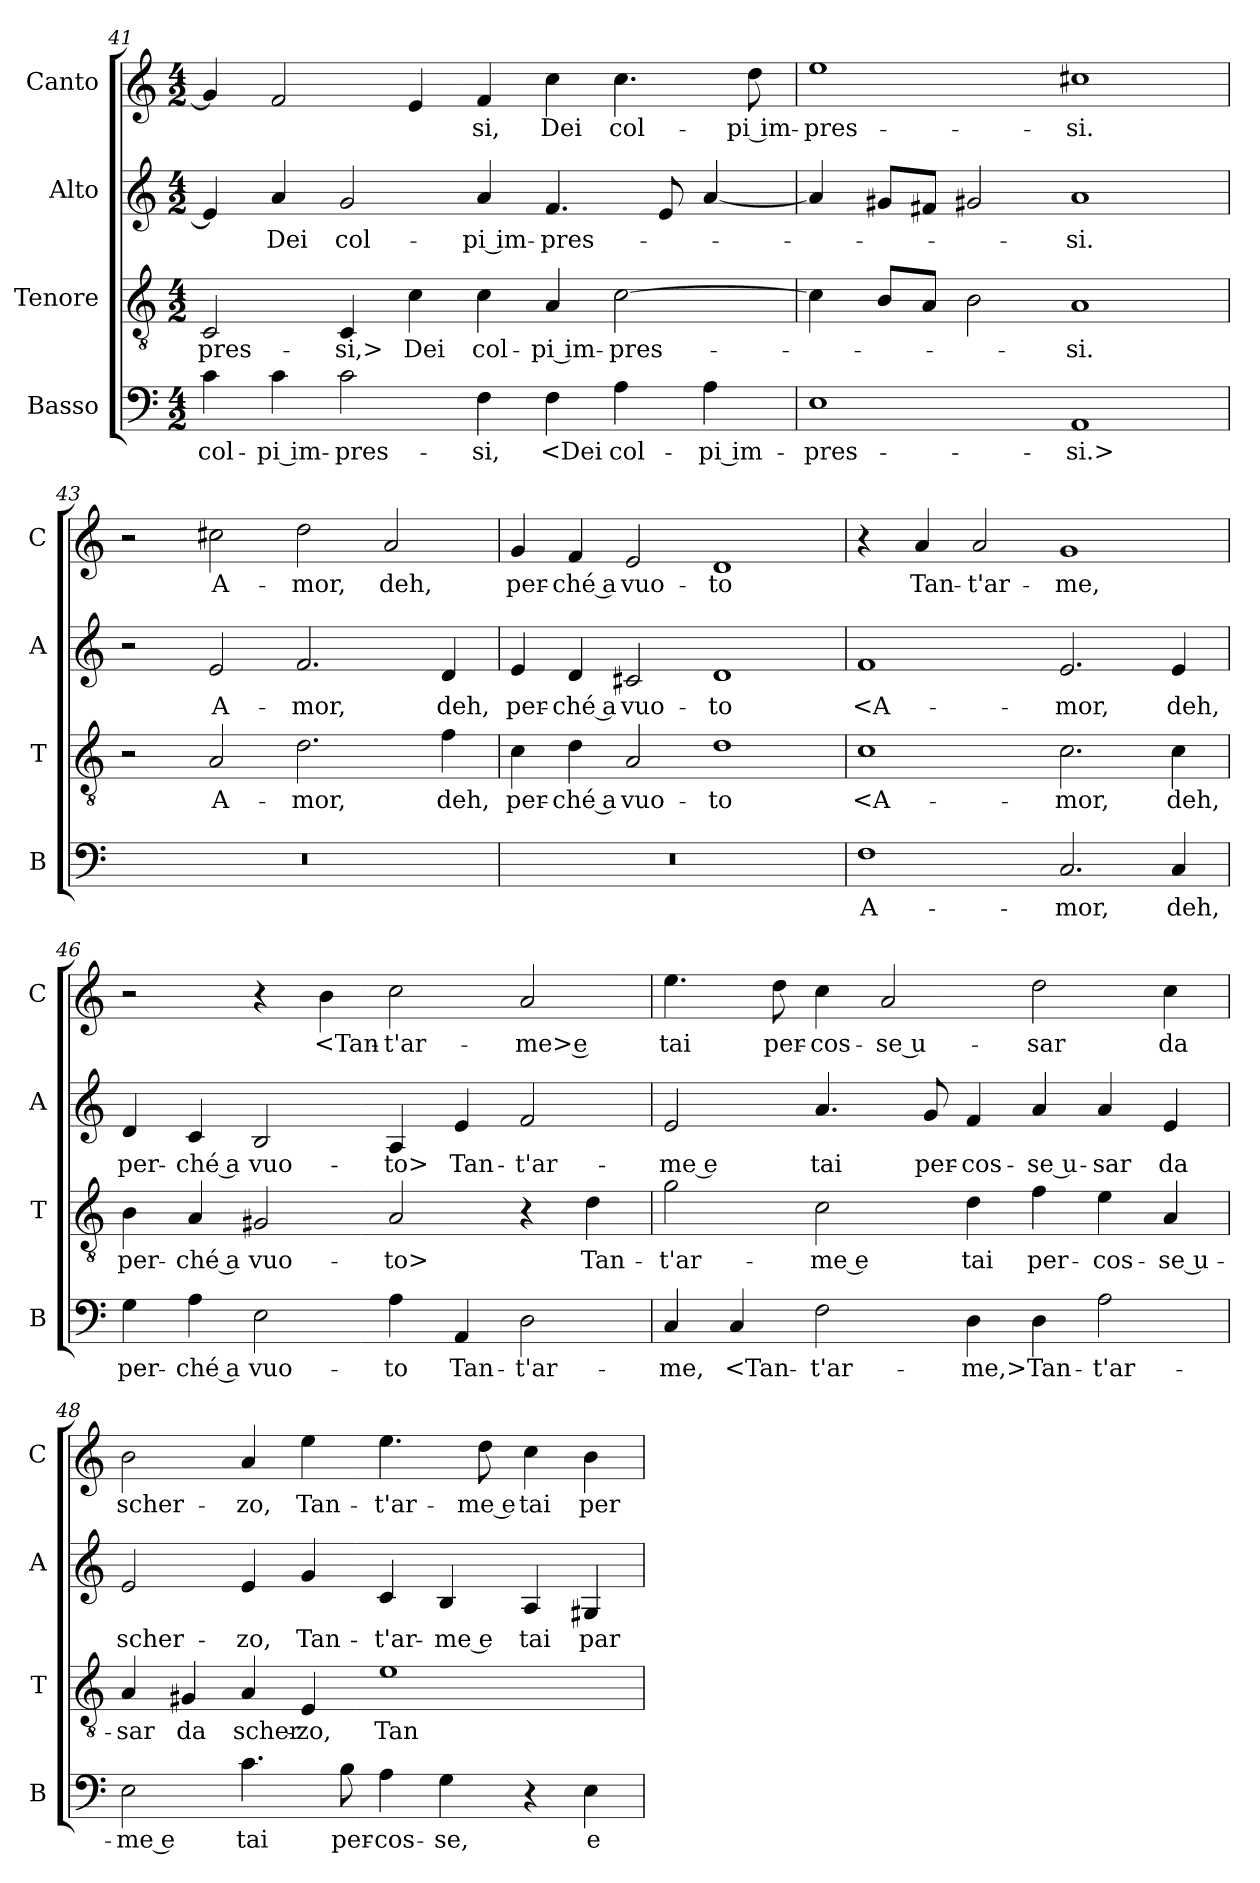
**kern	**text	**kern	**text	**kern	**text	**kern	**text
*part4	*part4	*part3	*part3	*part2	*part2	*part1	*part1
*staff4	*staff4	*staff3	*staff3	*staff2	*staff2	*staff1	*staff1
*I"Basso	*	*I"Tenore	*	*I"Alto	*	*I"Canto	*
*I'B	*	*I'T	*	*I'A	*	*I'C	*
*clefF4	*	*clefGv2	*	*clefG2	*	*clefG2	*
*k[]	*	*k[]	*	*k[]	*	*k[]	*
*C:	*	*C:	*	*C:	*	*C:	*
*M4/2	*	*M4/2	*	*M4/2	*	*M4/2	*
=41	=41	=41	=41	=41	=41	=41	=41
4c	col-	2C	-pres-	4e]	.	4g]	.
4c	-pi im-	.	.	4a	Dei	2f	.
2c	-pres-	4C	-si,>	2g	col-	.	.
.	.	4c	Dei	.	.	4e	.
4F	-si,	4c	col-	4a	-pi im-	4f	-si,
4F	<Dei	4A	-pi im-	4.f	-pres-	4cc	Dei
4A	col-	[2c	-pres-	.	.	4.cc	col-
.	.	.	.	8e	.	.	.
4A	-pi im-	.	.	[4a	.	.	.
.	.	.	.	.	.	8dd	-pi im-
=42	=42	=42	=42	=42	=42	=42	=42
1E	-pres-	4c]	.	4a]	.	1ee	-pres-
.	.	8BL	.	8g#XL	.	.	.
.	.	8AJ	.	8f#XJ	.	.	.
.	.	2B	.	2g#X	.	.	.
1AA	-si.>	1A	-si.	1a	-si.	1cc#X	-si.
=43	=43	=43	=43	=43	=43	=43	=43
0r	.	2r	.	2r	.	2r	.
.	.	2A	A-	2e	A-	2cc#X	A-
.	.	2.d	-mor,	2.f	-mor,	2dd	-mor,
.	.	.	.	.	.	2a	deh,
.	.	4f	deh,	4d	deh,	.	.
=44	=44	=44	=44	=44	=44	=44	=44
0r	.	4c	per-	4e	per-	4g	per-
.	.	4d	-ché a	4d	-ché a	4f	-ché a
.	.	2A	vuo-	2c#X	vuo-	2e	vuo-
.	.	1d	-to	1d	-to	1d	-to
=45	=45	=45	=45	=45	=45	=45	=45
1F	A-	1c	<A-	1f	<A-	4r	.
.	.	.	.	.	.	4a	Tan-
.	.	.	.	.	.	2a	-t'ar-
2.C	-mor,	2.c	-mor,	2.e	-mor,	1g	-me,
4C	deh,	4c	deh,	4e	deh,	.	.
=46	=46	=46	=46	=46	=46	=46	=46
4G	per-	4B	per-	4d	per-	2r	.
4A	-ché a	4A	-ché a	4c	-ché a	.	.
2E	vuo-	2G#X	vuo-	2B	vuo-	4r	.
.	.	.	.	.	.	4b	<Tan-
4A	-to	2A	-to>	4A	-to>	2cc	-t'ar-
4AA	Tan-	.	.	4e	Tan-	.	.
2D	-t'ar-	4r	.	2f	-t'ar-	2a	-me> e
.	.	4d	Tan-	.	.	.	.
=47	=47	=47	=47	=47	=47	=47	=47
4C	-me,	2g	-t'ar-	2e	-me e	4.ee	tai
4C	<Tan-	.	.	.	.	.	.
.	.	.	.	.	.	8dd	per-
2F	-t'ar-	2c	-me e	4.a	tai	4cc	-cos-
.	.	.	.	.	.	2a	-se u-
.	.	.	.	8g	per-	.	.
4D	-me,>	4d	tai	4f	-cos-	.	.
4D	Tan-	4f	per-	4a	-se u-	2dd	-sar
2A	-t'ar-	4e	-cos-	4a	-sar	.	.
.	.	4A	-se u-	4e	da	4cc	da
=48	=48	=48	=48	=48	=48	=48	=48
2E	-me e	4A	-sar	2e	scher-	2b	scher-
.	.	4G#X	da	.	.	.	.
4.c	tai	4A	scher-	4e	-zo,	4a	-zo,
.	.	4E	-zo,	4g	Tan-	4ee	Tan-
8B	per-	.	.	.	.	.	.
4A	-cos-	1e	Tan-	4c	-t'ar-	4.ee	-t'ar-
4G	-se,	.	.	4B	-me e	.	.
.	.	.	.	.	.	8dd	-me e
4r	.	.	.	4A	tai	4cc	tai
4E	e	.	.	4G#X	par-	4b	per-
=	=	=	=	=	=	=	=
*-	*-	*-	*-	*-	*-	*-	*-
